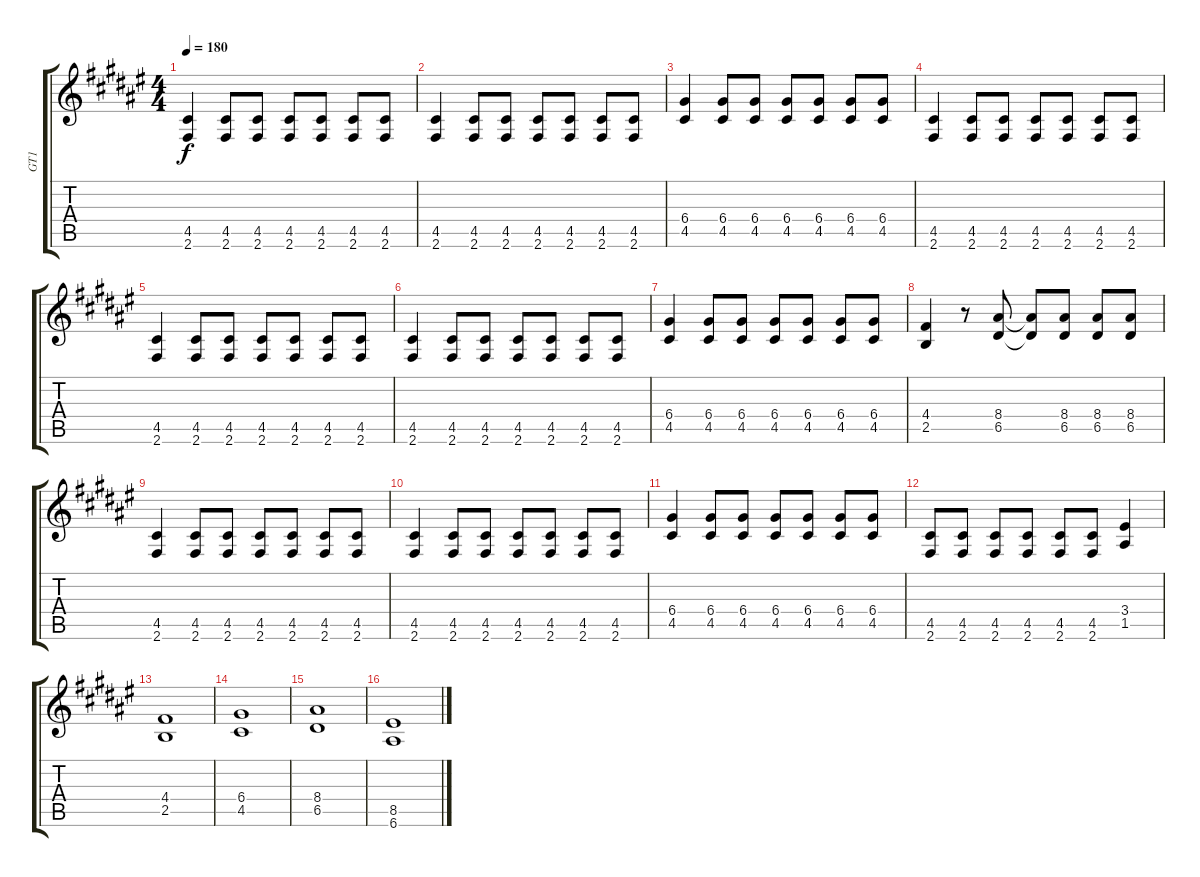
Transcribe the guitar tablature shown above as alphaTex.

\track ("GT1" "GT1") {instrument overdrivenguitar}
\staff {score tabs}
\tuning (E4 B3 G3 D3 A2 E2) {hide}
\ts (4 4)
\tempo 180
\clef g2
\ks f#
(4.5 2.6).4{dy f} (4.5 2.6).8 (4.5 2.6).8 (4.5 2.6).8 (4.5 2.6).8 (4.5 2.6).8 (4.5 2.6).8 |
(4.5 2.6).4 (4.5 2.6).8 (4.5 2.6).8 (4.5 2.6).8 (4.5 2.6).8 (4.5 2.6).8 (4.5 2.6).8 |
(6.4 4.5).4 (6.4 4.5).8 (6.4 4.5).8 (6.4 4.5).8 (6.4 4.5).8 (6.4 4.5).8 (6.4 4.5).8 |
(4.5 2.6).4 (4.5 2.6).8 (4.5 2.6).8 (4.5 2.6).8 (4.5 2.6).8 (4.5 2.6).8 (4.5 2.6).8 |
(4.5 2.6).4 (4.5 2.6).8 (4.5 2.6).8 (4.5 2.6).8 (4.5 2.6).8 (4.5 2.6).8 (4.5 2.6).8 |
(4.5 2.6).4 (4.5 2.6).8 (4.5 2.6).8 (4.5 2.6).8 (4.5 2.6).8 (4.5 2.6).8 (4.5 2.6).8 |
(6.4 4.5).4 (6.4 4.5).8 (6.4 4.5).8 (6.4 4.5).8 (6.4 4.5).8 (6.4 4.5).8 (6.4 4.5).8 |
(4.4 2.5).4 r.8 (8.4 6.5).8 (8.4{t} 6.5{t}).8 (8.4 6.5).8 (8.4 6.5).8 (8.4 6.5).8 |
(4.5 2.6).4 (4.5 2.6).8 (4.5 2.6).8 (4.5 2.6).8 (4.5 2.6).8 (4.5 2.6).8 (4.5 2.6).8 |
(4.5 2.6).4 (4.5 2.6).8 (4.5 2.6).8 (4.5 2.6).8 (4.5 2.6).8 (4.5 2.6).8 (4.5 2.6).8 |
(6.4 4.5).4 (6.4 4.5).8 (6.4 4.5).8 (6.4 4.5).8 (6.4 4.5).8 (6.4 4.5).8 (6.4 4.5).8 |
(4.5 2.6).8 (4.5 2.6).8 (4.5 2.6).8 (4.5 2.6).8 (4.5 2.6).8 (4.5 2.6).8 (3.4 1.5).4 |
(4.4 2.5).1 |
(6.4 4.5).1 |
(8.4 6.5).1 |
(8.5 6.6).1
